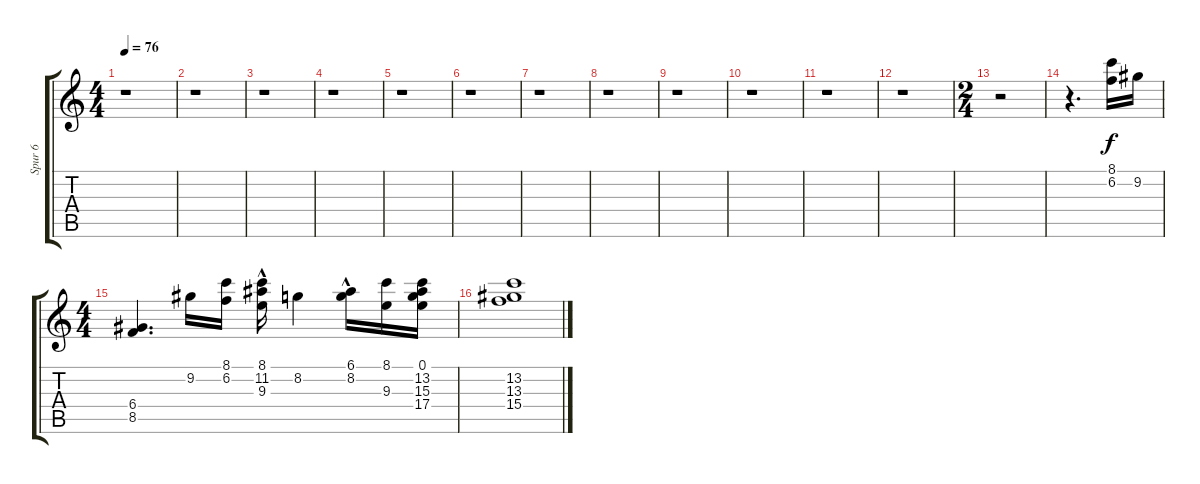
\track ("Spur 6" "Spur 6") {instrument distortionguitar}
\staff {score tabs}
\tuning (E4 B3 G3 D3 A2 E2) {hide}
\ts (4 4)
\tempo 76
\clef g2
\ks c
r.1{dy f instrument distortionguitar} |
r.1 |
r.1 |
r.1 |
r.1 |
r.1 |
r.1 |
r.1 |
r.1 |
r.1 |
r.1 |
r.1 |
\ts (2 4)
r.2 |
r.4{d} (8.1 6.2).16{volume 6} 9.2.16 |
\ts (4 4)
(6.4 8.5).4{d} 9.2.16{volume 9} (8.1 6.2).16{volume 8} (8.1{hac} 11.2 9.3{hac}).16{volume 8} 8.2.4{volume 8} (6.1{hac} 8.2).16{volume 6} (8.1 9.3).16{volume 5} (0.1 13.2 15.3 17.4).16{volume 5} |
(13.2 13.3 15.4).1
